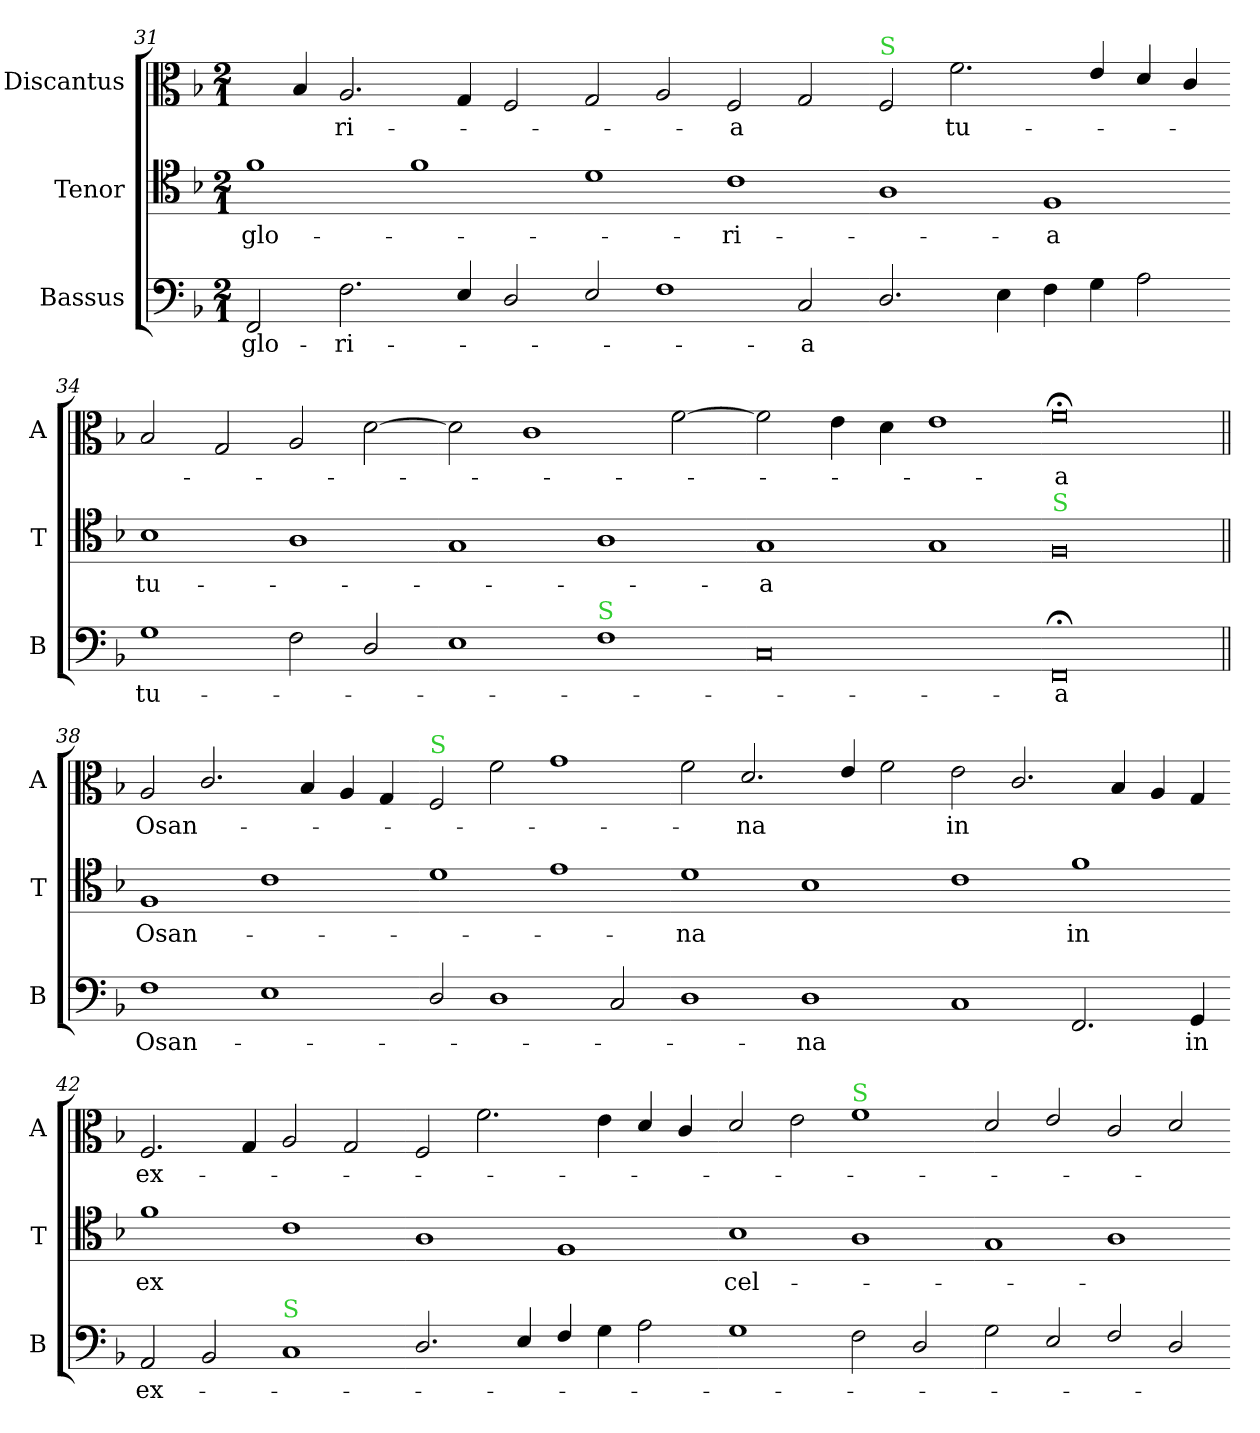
**kern	**text	**kern	**text	**kern	**text
*part3	*part3	*part2	*part2	*part1	*part1
*staff3	*staff3	*staff2	*staff2	*staff1	*staff1
*I"Bassus	*	*I"Tenor	*	*I"Discantus	*
*I'B	*	*I'T	*	*I'A	*
*clefF4	*	*clefC4	*	*clefC3	*
*k[b-]	*	*k[b-]	*	*k[b-]	*
*F:	*	*F:	*	*F:	*
*M2/1	*	*M2/1	*	*M2/1	*
=31	=31	=31	=31	=31	=31
2FF/	glo-	1f\	glo-	4ryy	.
.	.	.	.	4B-/	.
2.F\	-ri-	.	.	2.A/	-ri-
.	.	1f\	.	.	.
4E/	.	.	.	4G/	.
2D/	.	.	.	2F/	.
=32-	=32-	=32-	=32-	=32-	=32-
2E/	.	1d\	.	2G/	.
1F\	.	.	.	2A/	.
.	.	1c\	-ri-	2F/	-a
2C/	-a	.	.	2G/	.
=33-	=33-	=33-	=33-	=33-	=33-
!	!	!	!	!LO:TX:a:color=limegreen:t=S	!
2.D/	.	1A\	.	2F/	.
.	.	.	.	2.f\	tu-
4E\	.	.	.	.	.
4F\	.	1F/	a	.	.
4G\	.	.	.	4e/	.
2A\	.	.	.	4d/	.
.	.	.	.	4c/	.
=34-	=34-	=34-	=34-	=34-	=34-
1G\	tu-	1B-\	tu-	2B-/	.
.	.	.	.	2G/	.
2F\	.	1A\	.	2A/	.
2D/	.	.	.	[2d\	.
=35-	=35-	=35-	=35-	=35-	=35-
1E\	.	1G/	.	2d\]	.
.	.	.	.	1c\	.
!LO:TX:a:color=limegreen:t=S	!	!	!	!	!
1F\	.	1A\	.	.	.
.	.	.	.	[2f\	.
=36-	=36-	=36-	=36-	=36-	=36-
0C/	.	1G/	-a	2f\]	.
.	.	.	.	4e\	.
.	.	.	.	4d\	.
.	.	1G/	.	1e\	.
=37-	=37-	=37-	=37-	=37-	=37-
!	!	!LO:TX:a:color=limegreen:t=S	!	!	!
0FF;</	a	0F/	.	0f;\	-a
=38||	=38||	=38||	=38||	=38||	=38||
1F\	Osan-	1F/	Osan-	2A/	Osan-
.	.	.	.	2.c/	.
1E\	.	1c\	.	.	.
.	.	.	.	4B-/	.
.	.	.	.	4A/	.
.	.	.	.	4G/	.
=39-	=39-	=39-	=39-	=39-	=39-
!	!	!	!	!LO:TX:a:color=limegreen:t=S	!
2D/	.	1d\	.	2F	.
1D\	.	.	.	2f\	.
.	.	1e\	.	1g\	.
2C/	.	.	.	.	.
=40-	=40-	=40-	=40-	=40-	=40-
1D\	.	1d\	-na	2f\	.
.	.	.	.	2.d/	-na
1D\	-na	1B-\	.	.	.
.	.	.	.	4e/	.
.	.	.	.	2f\	.
=41-	=41-	=41-	=41-	=41-	=41-
1C/	.	1c\	.	2e\	in
.	.	.	.	2.c/	.
2.FF/	.	1f\	in	.	.
.	.	.	.	4B-/	.
.	.	.	.	4A/	.
4GG/	in	.	.	4G/	.
=42-	=42-	=42-	=42-	=42-	=42-
2AA/	ex-	1f\	ex	2.F/	ex-
2BB-/	.	.	.	.	.
.	.	.	.	4G/	.
!LO:TX:a:color=limegreen:t=S	!	!	!	!	!
1C/	.	1c\	.	2A/	.
.	.	.	.	2G/	.
=43-	=43-	=43-	=43-	=43-	=43-
2.D/	.	1A\	.	2F/	.
.	.	.	.	2.f\	.
4E/	.	.	.	.	.
4F/	.	1F/	.	.	.
4G\	.	.	.	4e\	.
2A\	.	.	.	4d/	.
.	.	.	.	4c/	.
=44-	=44-	=44-	=44-	=44-	=44-
1G\	.	1B-\	cel-	2d/	.
.	.	.	.	2e\	.
!	!	!	!	!LO:TX:a:color=limegreen:t=S	!
2F\	.	1A\	.	1f\	.
2D/	.	.	.	.	.
=45-	=45-	=45-	=45-	=45-	=45-
2G\	.	1G/	.	2d/	.
2E/	.	.	.	2e/	.
2F/	.	1A\	.	2c/	.
2D/	.	.	.	2d/	.
=-	=-	=-	=-	=-	=-
*-	*-	*-	*-	*-	*-
